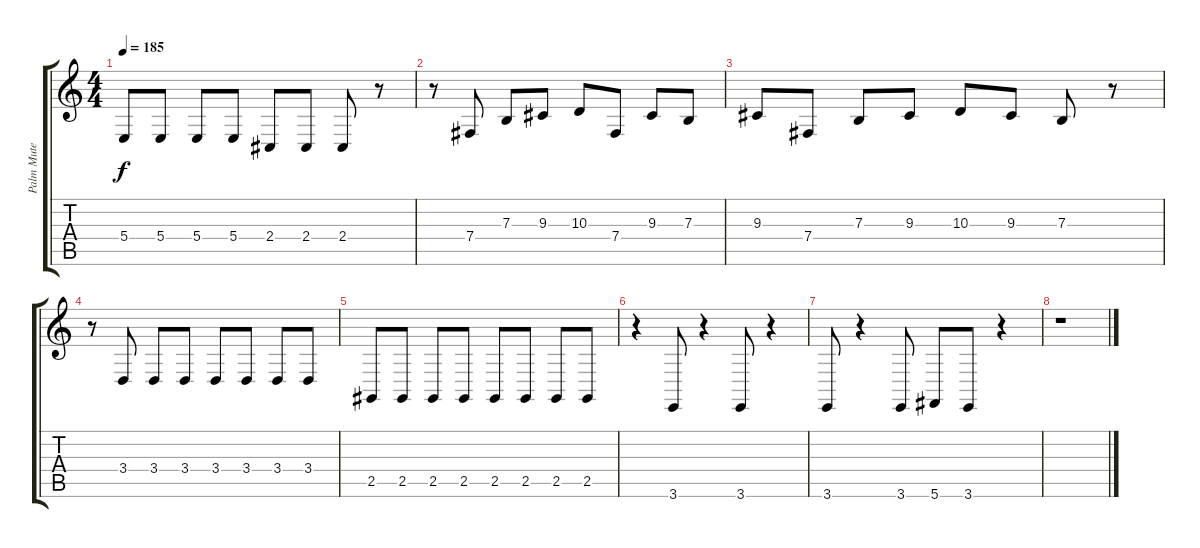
\track ("Palm Mute Boosted" "Palm Mute ") {instrument violin}
\staff {score tabs}
\tuning (Db4 Ab3 E3 B2 Gb2 Db2) {hide}
\ts (4 4)
\tempo 185
\clef g2
\ks c
5.4.8{dy f} 5.4.8 5.4.8 5.4.8 2.4.8 2.4.8 2.4.8 r.8 |
r.8 7.4.8 7.3.8 9.3.8 10.3.8 7.4.8 9.3.8 7.3.8 |
9.3.8 7.4.8 7.3.8 9.3.8 10.3.8 9.3.8 7.3.8 r.8 |
r.8 3.4.8 3.4.8 3.4.8 3.4.8 3.4.8 3.4.8 3.4.8 |
2.5.8 2.5.8 2.5.8 2.5.8 2.5.8 2.5.8 2.5.8 2.5.8 |
r.4 3.6.8 r.4 3.6.8 r.4 |
3.6.8 r.4 3.6.8 5.6.8 3.6.8 r.4 |
r.1
